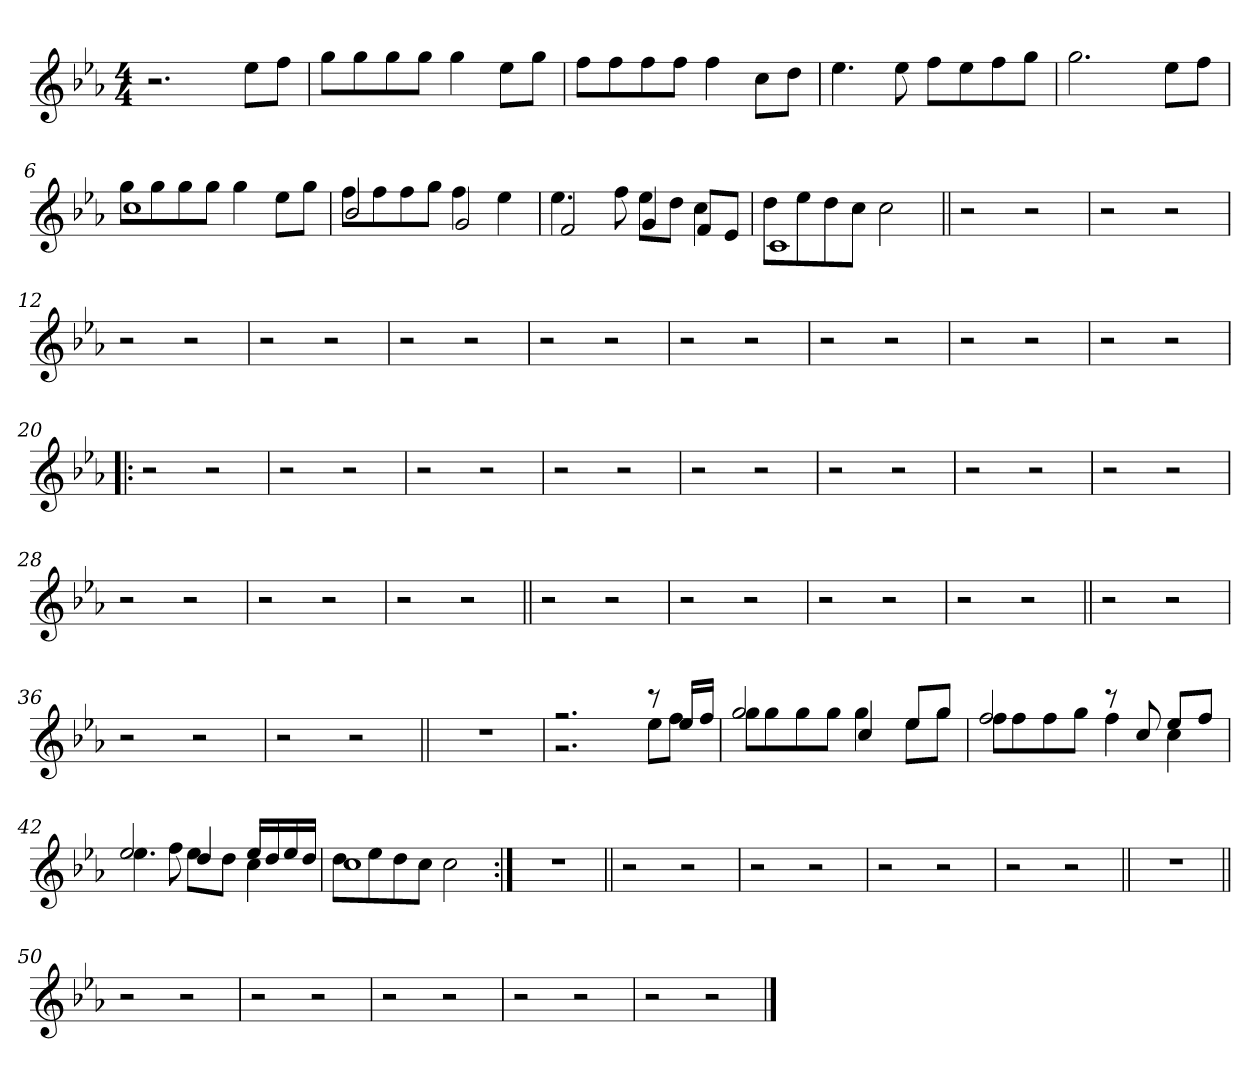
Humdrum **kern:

**kern
*part1
*staff1
!!LO:PB:g=z
*clefG2
*k[b-e-a-]
*E-:
*M4/4
*MM61
=1
2.r
8ee-i\L
8ffi\J
=2
8ggi\L
8ggi\
8ggi\
8ggi\J
4ggi\
8ee-i\L
8ggi\J
=3
8ffi\L
8ffi\
8ffi\
8ffi\J
4ffi\
8cci\L
8ddi\J
=4
4.ee-i\
8ee-i\
8ffi\L
8ee-i\
8ffi\
8ggi\J
=5
2.ggi\
8ee-i\L
8ffi\J
!!LO:LB:g=z
=6
*^
1cci	8ggi\L
.	8ggi\
.	8ggi\
.	8ggi\J
.	4ggi\
.	8ee-i\L
.	8ggi\J
=7	=7
2b-i/	8ffi\L
.	8ffi\
.	8ffi\
.	8ggi\J
2gi/	4ffi\
.	4ee-i\
=8	=8
2fi/	4.ee-i\
.	8ffi\
4gi/	8ee-i\L
.	8ddi\J
8fi/L	4cci\
8e-i/J	.
=9	=9
1ci	8ddi\L
.	8ee-i\
.	8ddi\
.	8cci\J
.	2cci\
*v	*v
=10||
2r
2r
!!LO:LB:g=z
=11
2r
2r
=12
2r
2r
=13
2r
2r
=14
2r
2r
=15
2r
2r
=16
2r
2r
=17
2r
2r
!!LO:LB:g=z
=18
2r
2r
=19
2r
2r
=20!|:
2r
2r
=21
2r
2r
=22
2r
2r
=23
2r
2r
=24
2r
2r
!!LO:LB:g=z
=25
2r
2r
=26
2r
2r
=27
2r
2r
=28
2r
2r
=29
2r
2r
=30
2r
2r
=31||
2r
2r
!!LO:LB:g=z
=32
2r
2r
=33
2r
2r
=34
2r
2r
=35||
2r
2r
=36
2r
2r
=37
2r
2r
!!LO:LB:g=z
=38||
1r
=39
*^
2.r	2.r
8r	8ee-i\L
16ee-i/LL	8ffi\J
16ffi/JJ	.
=40	=40
2ggi/	8ggi\L
.	8ggi\
.	8ggi\
.	8ggi\J
4cci/	4ggi\
8ee-i/L	8ee-i\L
8ggi/J	8ggi\J
=41	=41
2ffi/	8ffi\L
.	8ffi\
.	8ffi\
.	8ggi\J
8r	4ffi\
8cci/	.
8ee-i/L	4cci\
8ffi/J	.
=42	=42
2ee-i/	4.ee-i\
.	8ffi\
4ddi/	8ee-i\L
.	8ddi\J
16ee-i/LL	4cci\
16ddi/	.
16ee-i/	.
16ddi/JJ	.
=43	=43
1cci	8ddi\L
.	8ee-i\
.	8ddi\
.	8cci\J
.	2cci\
*v	*v
=44:|!
1r
!!LO:LB:g=z
=45||
2r
2r
=46
2r
2r
=47
2r
2r
=48
2r
2r
=49||
1r
!!LO:LB:g=z
=50||
2r
2r
=51
2r
2r
=52
2r
2r
=53
2r
2r
=54
2r
2r
==
*-
